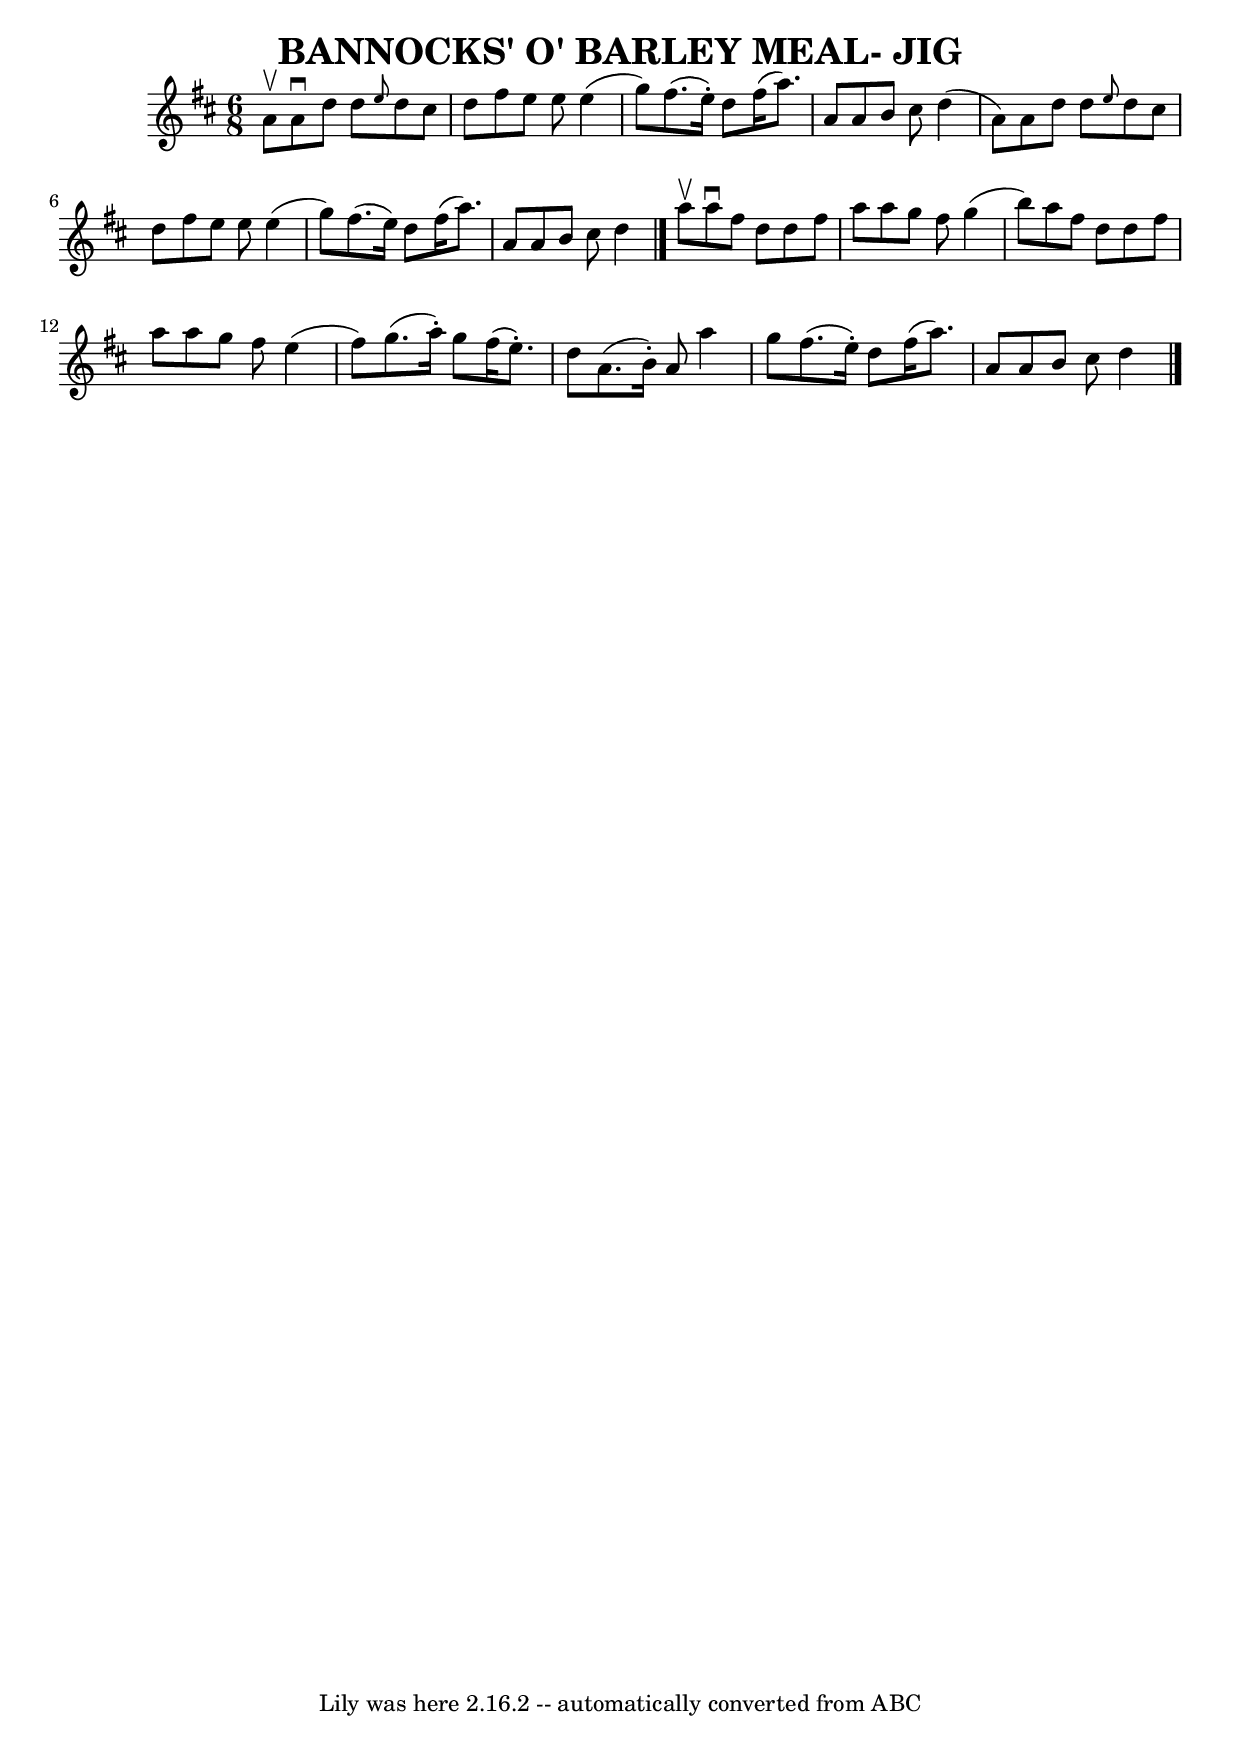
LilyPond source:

\version "2.16.2"
\include "Mammoth.ily"
\header {
  %% book = "Ryan's Mammoth Collection of Fiddle Tunes"
  crossRefNumber = "1"
  footnotes = ""
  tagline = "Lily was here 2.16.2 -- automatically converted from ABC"
  title = "BANNOCKS' O' BARLEY MEAL- JIG"

}
voicedefault =  {


  \time 6/8 
  \key d \major
  a'8^\upbow       |
  a'8^\downbow d''8    
  d''8  \grace { e''8  
	       } d''8 cis''8 d''8    |
  fis''8 e''8 
  e''8 e''4 (g''8)   |
  fis''8. (e''16 -.) d''8    
  fis''16 (a''8.) a'8    |
  a'8 b'8 cis''8 d''4 (a'8  
  -)       |
  a'8 d''8 d''8  \grace { e''8  
			} d''8 cis''8   
  d''8    |
  fis''8 e''8 e''8 e''4 (g''8)   |
  
  fis''8. (e''16) d''8 fis''16 (a''8.) a'8    |
  a'8   
  b'8 cis''8 d''4    \bar "|." a''8^\upbow       |
  a''8 
  ^\downbow fis''8 d''8 d''8 fis''8 a''8    |
  a''8 g''8 
  fis''8 g''4 (b''8)   |
  a''8 fis''8 d''8 d''8    
  fis''8 a''8    |
  a''8 g''8 fis''8 e''4 (fis''8)      
  |
  g''8. (a''16 -.) g''8 fis''16 (e''8. -.) d''8    
  |
  a'8. (b'16 -.) a'8 a''4 g''8    |
  fis''8. (
  e''16 -.) d''8 fis''16 (a''8.) a'8    |
  a'8 b'8    
  cis''8 d''4    \bar "|."   

}

\score{
  <<

    \context Staff="default"
    {
      \voicedefault 
      
    }

  >>
  \layout {
    
  }
  \midi {
  }

}
